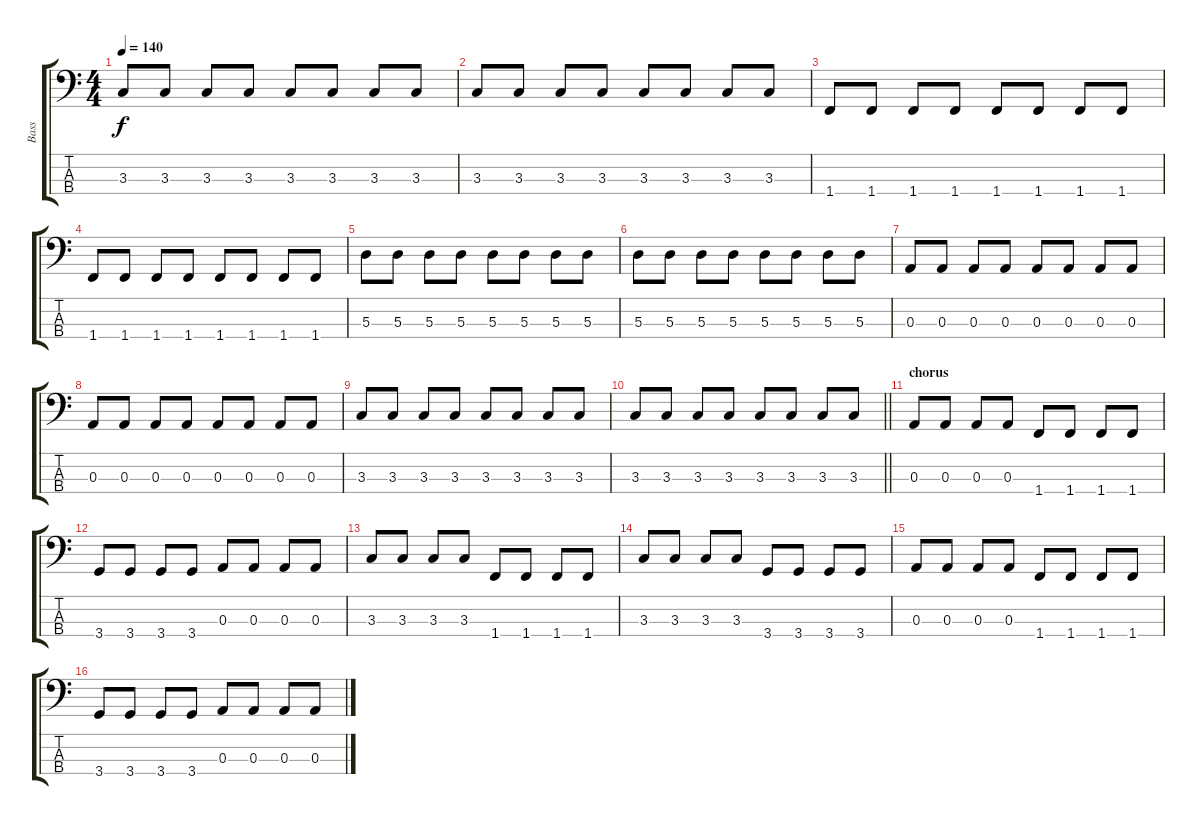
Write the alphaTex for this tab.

\track ("Bass" "Bass") {instrument electricbassfinger}
\staff {score tabs}
\tuning (G2 D2 A1 E1) {hide}
\ts (4 4)
\tempo 140
\clef f4
\ks c
3.3.8{dy f} 3.3.8 3.3.8 3.3.8 3.3.8 3.3.8 3.3.8 3.3.8 |
3.3.8 3.3.8 3.3.8 3.3.8 3.3.8 3.3.8 3.3.8 3.3.8 |
1.4.8 1.4.8 1.4.8 1.4.8 1.4.8 1.4.8 1.4.8 1.4.8 |
1.4.8 1.4.8 1.4.8 1.4.8 1.4.8 1.4.8 1.4.8 1.4.8 |
5.3.8 5.3.8 5.3.8 5.3.8 5.3.8 5.3.8 5.3.8 5.3.8 |
5.3.8 5.3.8 5.3.8 5.3.8 5.3.8 5.3.8 5.3.8 5.3.8 |
0.3.8 0.3.8 0.3.8 0.3.8 0.3.8 0.3.8 0.3.8 0.3.8 |
0.3.8 0.3.8 0.3.8 0.3.8 0.3.8 0.3.8 0.3.8 0.3.8 |
3.3.8 3.3.8 3.3.8 3.3.8 3.3.8 3.3.8 3.3.8 3.3.8 |
\barLineRight lightlight
3.3.8 3.3.8 3.3.8 3.3.8 3.3.8 3.3.8 3.3.8 3.3.8 |
\section ("" "chorus")
0.3.8 0.3.8 0.3.8 0.3.8 1.4.8 1.4.8 1.4.8 1.4.8 |
3.4.8 3.4.8 3.4.8 3.4.8 0.3.8 0.3.8 0.3.8 0.3.8 |
3.3.8 3.3.8 3.3.8 3.3.8 1.4.8 1.4.8 1.4.8 1.4.8 |
3.3.8 3.3.8 3.3.8 3.3.8 3.4.8 3.4.8 3.4.8 3.4.8 |
0.3.8 0.3.8 0.3.8 0.3.8 1.4.8 1.4.8 1.4.8 1.4.8 |
3.4.8 3.4.8 3.4.8 3.4.8 0.3.8 0.3.8 0.3.8 0.3.8
